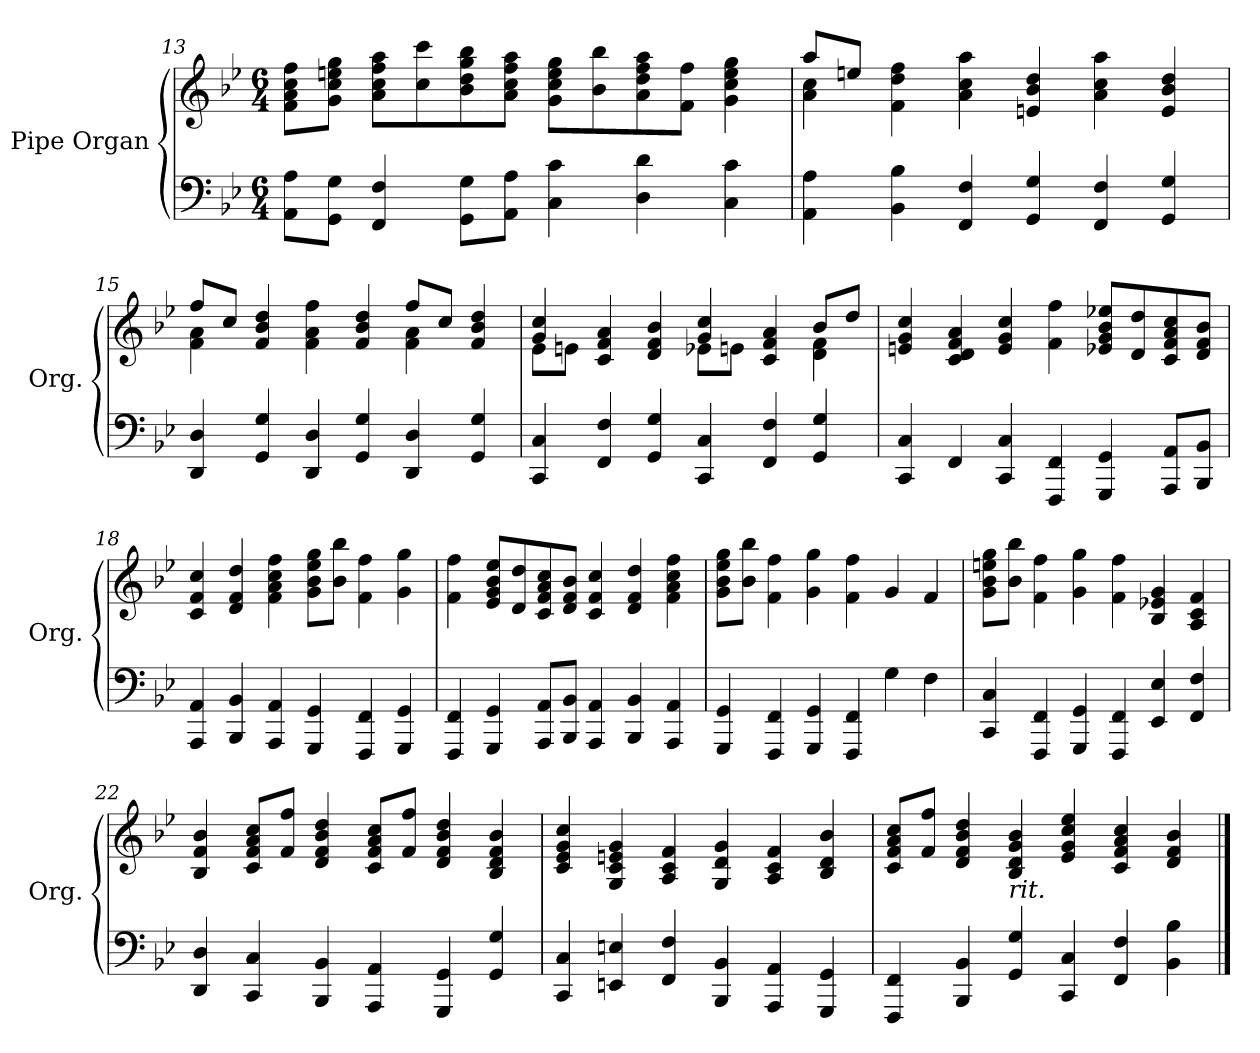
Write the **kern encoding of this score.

**kern	**kern
*part1	*part1
*staff2	*staff1
*I"Pipe Organ	*
*I'Org.	*
*clefF4	*clefG2
*k[b-e-]	*k[b-e-]
*M6/4	*M6/4
=13	=13
8AA\ 8A\L	8f\ 8a\ 8cc\ 8ff\L
8GG\ 8G\J	8g\ 8cc\ 8een\ 8gg\J
4FF/ 4F/	8a\ 8cc\ 8ff\ 8aa\L
.	8cc\ 8ccc\
8GG\ 8G\L	8b-\ 8dd\ 8gg\ 8bb-\
8AA\ 8A\J	8a\ 8cc\ 8ff\ 8aa\J
4C\ 4c\	8g\ 8cc\ 8ee\ 8gg\L
.	8b-\ 8bb-\
4D\ 4d\	8a\ 8dd\ 8ff\ 8aa\
.	8f\ 8ff\J
4C\ 4c\	4g\ 4cc\ 4ee\ 4gg\
=14	=14
*	*^
4AA\ 4A\	8aa/L	4a\ 4cc\
.	8een/J	.
4BB-\ 4B-\	4f\ 4dd\ 4ff\	1ryy
4FF/ 4F/	4a\ 4cc\ 4aa\	.
4GG/ 4G/	4en/ 4b-/ 4dd/	.
4FF/ 4F/	4a\ 4cc\ 4aa\	.
4GG/ 4G/	4e/ 4b-/ 4dd/	4ryy
=15	=15	=15
4DD/ 4D/	8ff/L	4f\ 4a\
.	8cc/J	.
4GG/ 4G/	4f/ 4b-/ 4dd/	2.ryy
4DD/ 4D/	4f\ 4a\ 4ff\	.
4GG/ 4G/	4f/ 4b-/ 4dd/	.
4DD/ 4D/	8ff/L	4f\ 4a\
.	8cc/J	.
4GG/ 4G/	4f/ 4b-/ 4dd/	4ryy
!!LO:LB:g=z	!!
=16	=16	=16
4CC/ 4C/	4g/ 4cc/	8e-\L
.	.	8en\J
4FF/ 4F/	4c/ 4f/ 4a/	2ryy
4GG/ 4G/	4d/ 4f/ 4b-/	.
4CC/ 4C/	4g/ 4cc/	8e-X\L
.	.	8en\J
4FF/ 4F/	4c/ 4f/ 4a/	4ryy
4GG/ 4G/	8b-/L	4d\ 4f\
.	8dd/J	.
*	*v	*v
=17	=17
4CC/ 4C/	4en/ 4g/ 4cc/
4FF/	4c/ 4d/ 4f/ 4a/
4CC/ 4C/	4e/ 4g/ 4cc/
4FFF/ 4FF/	4f\ 4ff\
4GGG/ 4GG/	8e-X/ 8g/ 8b-/ 8ee-X/L
.	8d/ 8dd/
8AAA/ 8AA/L	8c/ 8f/ 8a/ 8cc/
8BBB-/ 8BB-/J	8d/ 8f/ 8b-/J
=18	=18
4AAA/ 4AA/	4c/ 4f/ 4cc/
4BBB-/ 4BB-/	4d/ 4f/ 4dd/
4AAA/ 4AA/	4f\ 4a\ 4cc\ 4ff\
4GGG/ 4GG/	8g\ 8b-\ 8ee-\ 8gg\L
.	8b-\ 8bb-\J
4FFF/ 4FF/	4f\ 4ff\
4GGG/ 4GG/	4g\ 4gg\
=19	=19
4FFF/ 4FF/	4f\ 4ff\
4GGG/ 4GG/	8e-/ 8g/ 8b-/ 8ee-/L
.	8d/ 8dd/
8AAA/ 8AA/L	8c/ 8f/ 8a/ 8cc/
8BBB-/ 8BB-/J	8d/ 8f/ 8b-/J
4AAA/ 4AA/	4c/ 4f/ 4cc/
4BBB-/ 4BB-/	4d/ 4f/ 4dd/
4AAA/ 4AA/	4f\ 4a\ 4cc\ 4ff\
=20	=20
4GGG/ 4GG/	8g\ 8b-\ 8ee-\ 8gg\L
.	8b-\ 8bb-\J
4FFF/ 4FF/	4f\ 4ff\
4GGG/ 4GG/	4g\ 4gg\
4FFF/ 4FF/	4f\ 4ff\
4G\	4g/
4F\	4f/
!!LO:LB:g=z
=21	=21
4CC/ 4C/	8g\ 8b-\ 8een\ 8gg\L
.	8b-\ 8bb-\J
4FFF/ 4FF/	4f\ 4ff\
4GGG/ 4GG/	4g\ 4gg\
4FFF/ 4FF/	4f\ 4ff\
4EE-/ 4E-/	4B-/ 4e-X/ 4g/
4FF/ 4F/	4A/ 4c/ 4f/
=22	=22
4DD/ 4D/	4B-/ 4f/ 4b-/
4CC/ 4C/	8c/ 8f/ 8a/ 8cc/L
.	8f/ 8ff/J
4BBB-/ 4BB-/	4d/ 4f/ 4b-/ 4dd/
4AAA/ 4AA/	8c/ 8f/ 8a/ 8cc/L
.	8f/ 8ff/J
4GGG/ 4GG/	4d/ 4f/ 4b-/ 4dd/
4GG/ 4G/	4B-/ 4d/ 4f/ 4b-/
=23	=23
4CC/ 4C/	4c/ 4e-/ 4g/ 4cc/
4EEn/ 4En/	4G/ 4c/ 4en/ 4g/
4FF/ 4F/	4A/ 4c/ 4f/
4BBB-/ 4BB-/	4G/ 4d/ 4g/
4AAA/ 4AA/	4A/ 4c/ 4f/
4GGG/ 4GG/	4B-/ 4d/ 4b-/
=24	=24
4FFF/ 4FF/	8c/ 8f/ 8a/ 8cc/L
.	8f/ 8ff/J
4BBB-/ 4BB-/	4d/ 4f/ 4b-/ 4dd/
*	*MM80
!	!LO:TX:b:i:t=rit.
4GG/ 4G/	4B-/ 4d/ 4g/ 4b-/
*	*MM70
4CC/ 4C/	4e-/ 4g/ 4cc/ 4ee-/
*	*MM50
4FF/ 4F/	4c/ 4f/ 4a/ 4cc/
*	*MM20
4BB-\ 4B-\	4d/ 4f/ 4b-/
==	==
*-	*-
